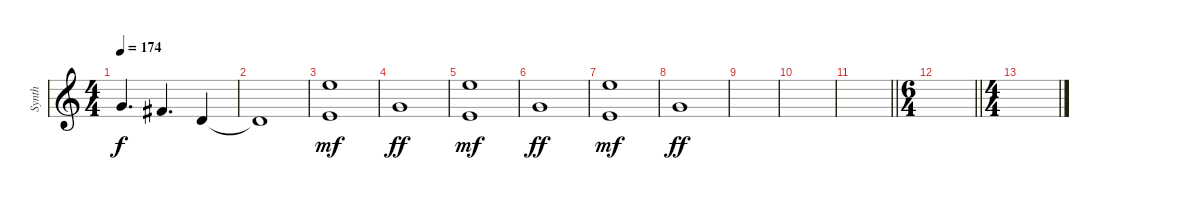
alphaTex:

\track ("Synth" "Synth") {instrument acousticgrandpiano}
\staff {score}
\tuning (E4 C4 G3 C3 G2 C2) {hide}
\ts (4 4)
\tempo 174
\clef g2
\ks c
7.2.4{d dy f volume 14 instrument pad8sweep} 6.2.4{d} 7.3.4 |
7.3{t}.1 |
(0.1 16.2).1{dy mf volume 9} |
3.1.1{dy ff} |
(0.1 16.2).1{dy mf} |
3.1.1{dy ff} |
(0.1 16.2).1{dy mf} |
3.1.1{dy ff} |
|
|
\barLineRight lightlight
|
\ts (6 4)
\barLineRight lightlight
|
\ts (4 4)
